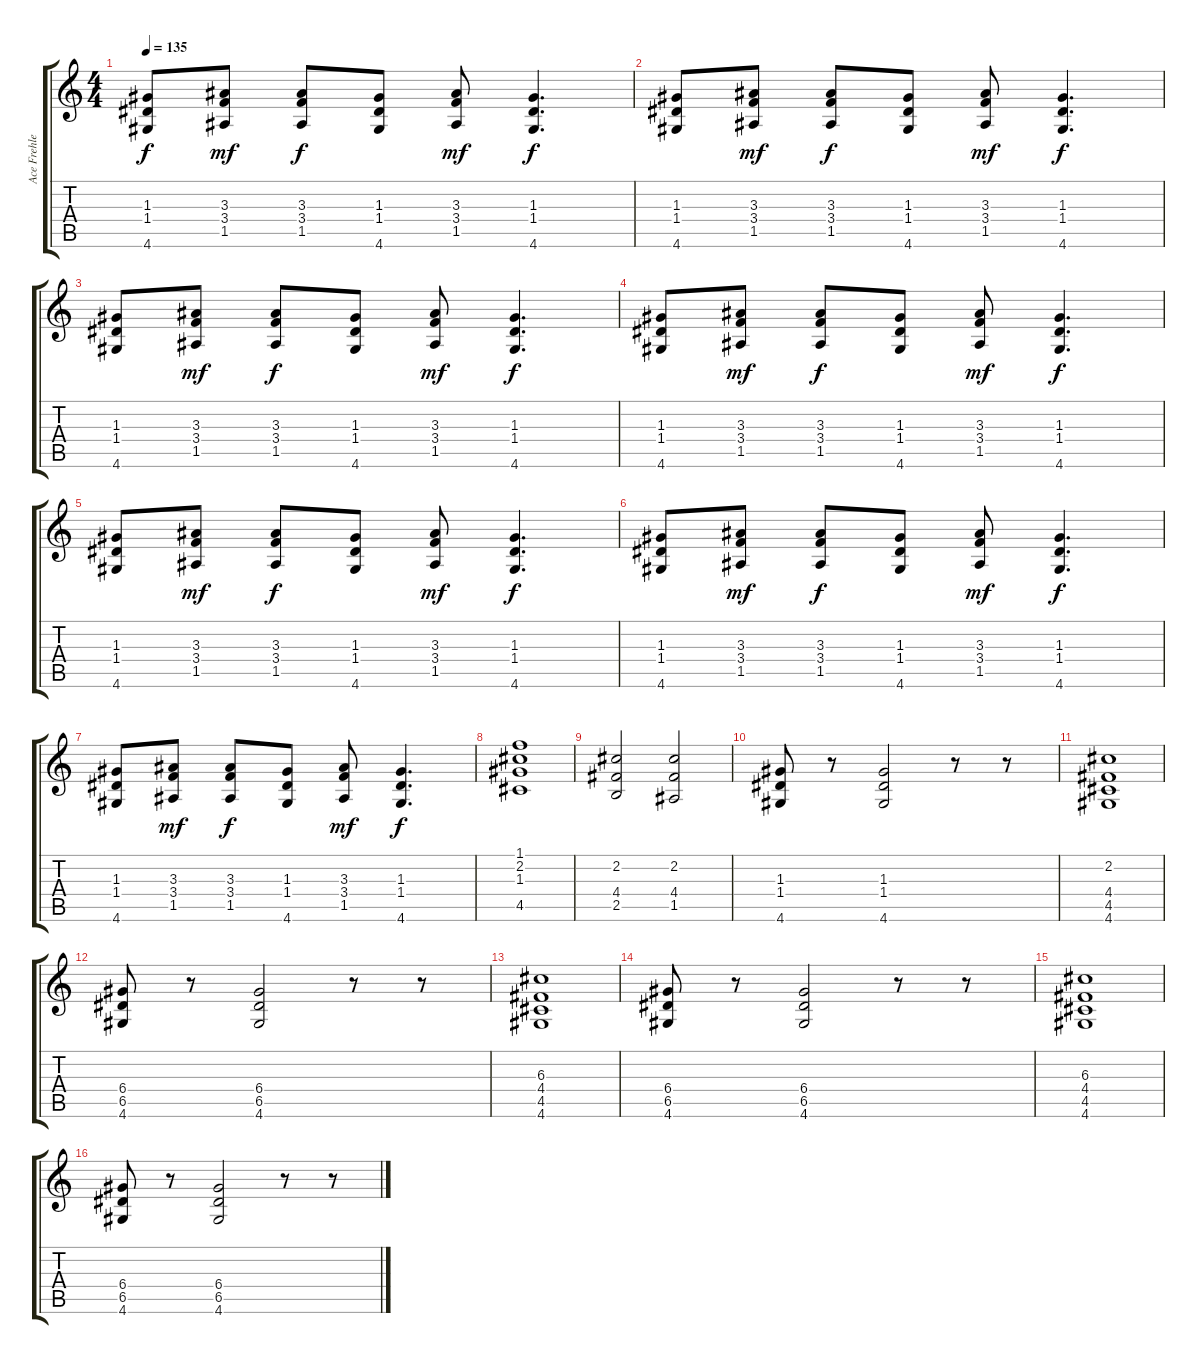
\track ("Ace Frehley" "Ace Frehle") {instrument distortionguitar}
\staff {score tabs}
\tuning (E4 B3 G3 D3 A2 E2) {hide}
\ts (4 4)
\tempo 135
\clef g2
\ks c
(1.3 1.4 4.6).8{dy f} (3.3 3.4 1.5).8{dy mf} (3.3 3.4 1.5).8{dy f} (1.3 1.4 4.6).8 (3.3 3.4 1.5).8{dy mf} (1.3 1.4 4.6).4{d dy f} |
(1.3 1.4 4.6).8 (3.3 3.4 1.5).8{dy mf} (3.3 3.4 1.5).8{dy f} (1.3 1.4 4.6).8 (3.3 3.4 1.5).8{dy mf} (1.3 1.4 4.6).4{d dy f} |
(1.3 1.4 4.6).8 (3.3 3.4 1.5).8{dy mf} (3.3 3.4 1.5).8{dy f} (1.3 1.4 4.6).8 (3.3 3.4 1.5).8{dy mf} (1.3 1.4 4.6).4{d dy f} |
(1.3 1.4 4.6).8 (3.3 3.4 1.5).8{dy mf} (3.3 3.4 1.5).8{dy f} (1.3 1.4 4.6).8 (3.3 3.4 1.5).8{dy mf} (1.3 1.4 4.6).4{d dy f} |
(1.3 1.4 4.6).8 (3.3 3.4 1.5).8{dy mf} (3.3 3.4 1.5).8{dy f} (1.3 1.4 4.6).8 (3.3 3.4 1.5).8{dy mf} (1.3 1.4 4.6).4{d dy f} |
(1.3 1.4 4.6).8 (3.3 3.4 1.5).8{dy mf} (3.3 3.4 1.5).8{dy f} (1.3 1.4 4.6).8 (3.3 3.4 1.5).8{dy mf} (1.3 1.4 4.6).4{d dy f} |
(1.3 1.4 4.6).8 (3.3 3.4 1.5).8{dy mf} (3.3 3.4 1.5).8{dy f} (1.3 1.4 4.6).8 (3.3 3.4 1.5).8{dy mf} (1.3 1.4 4.6).4{d dy f} |
(1.1 2.2 1.3 4.5).1 |
(2.2 4.4 2.5).2 (2.2 4.4 1.5).2 |
(1.3 1.4 4.6).8{volume 16} r.8 (1.3 1.4 4.6).2 r.8 r.8 |
(2.2 4.4 4.5 4.6).1 |
(6.4 6.5 4.6).8 r.8 (6.4 6.5 4.6).2 r.8 r.8 |
(6.3 4.4 4.5 4.6).1 |
(6.4 6.5 4.6).8 r.8 (6.4 6.5 4.6).2 r.8 r.8 |
(6.3 4.4 4.5 4.6).1 |
(6.4 6.5 4.6).8 r.8 (6.4 6.5 4.6).2 r.8 r.8
